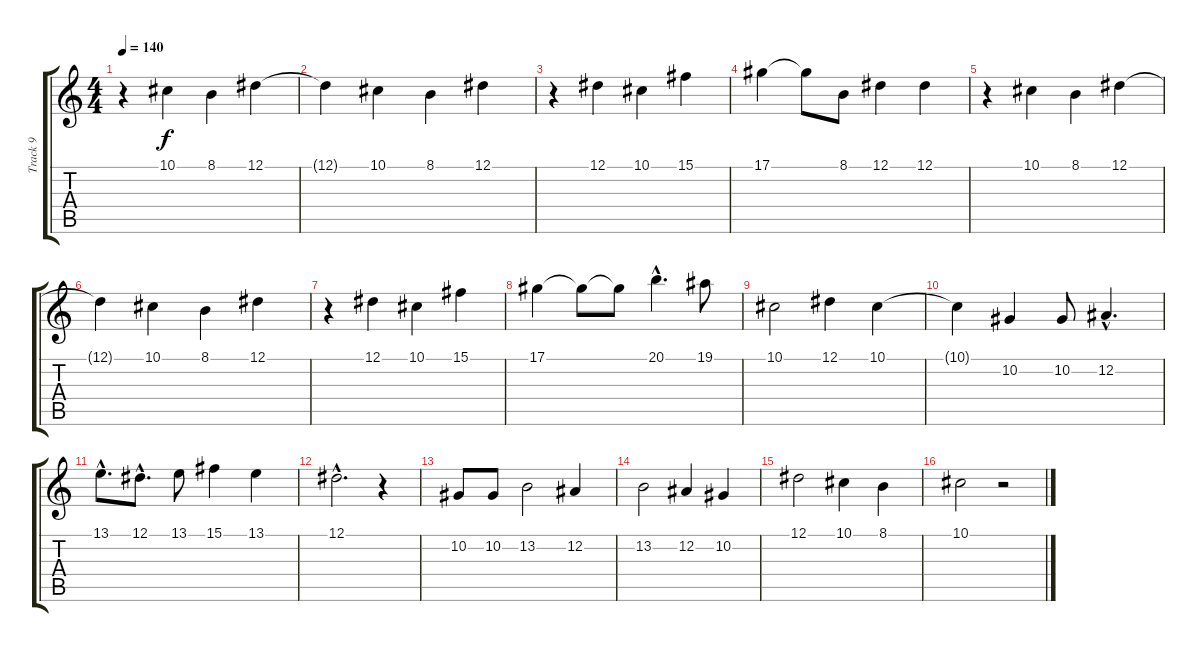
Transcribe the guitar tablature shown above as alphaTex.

\track ("Track 9" "Track 9") {instrument cello}
\staff {score tabs}
\tuning (Eb4 Bb3 Gb3 Db3 Ab2 Eb2) {hide}
\ts (4 4)
\tempo 140
\clef g2
\ks aminor
r.4{dy f} 10.1.4 8.1.4 12.1.4 |
12.1{t}.4 10.1.4 8.1.4 12.1.4 |
r.4 12.1.4 10.1.4 15.1.4 |
17.1.4 17.1{t}.8 8.1.8 12.1.4 12.1.4 |
r.4 10.1.4 8.1.4 12.1.4 |
12.1{t}.4 10.1.4 8.1.4 12.1.4 |
r.4 12.1.4 10.1.4 15.1.4 |
17.1.4 17.1{t}.8 17.1{t}.8 20.1{hac}.4{d} 19.1.8 |
10.1.2 12.1.4 10.1.4 |
10.1{t}.4 10.2.4 10.2.8 12.2{hac}.4{d} |
13.1{hac}.8{d} 12.1{hac}.8{d} 13.1.8 15.1.4 13.1.4 |
12.1{hac}.2{d} r.4 |
10.2.8 10.2.8 13.2.2 12.2.4 |
13.2.2 12.2.4 10.2.4 |
12.1.2 10.1.4 8.1.4 |
10.1.2 r.2
